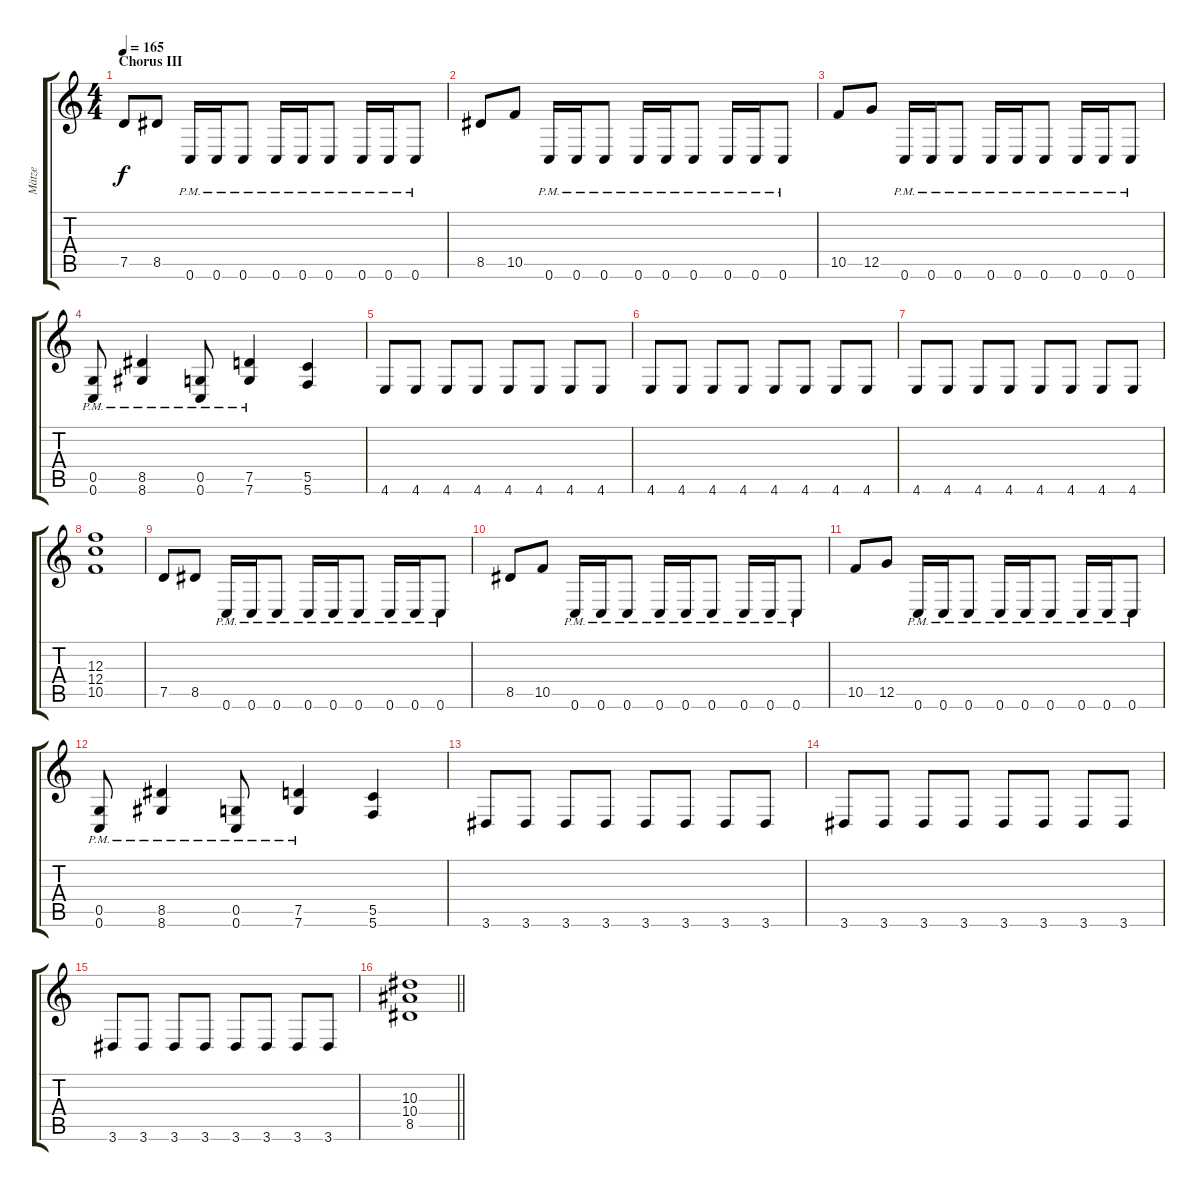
\track ("Mätze" "Mätze") {instrument distortionguitar}
\staff {score tabs}
\tuning (D4 A3 F3 C3 G2 C2) {hide}
\ts (4 4)
\section ("" "Chorus III")
\tempo 165
\clef g2
\ks c
7.5.8{dy f} 8.5.8 0.6{pm}.16 0.6{pm}.16 0.6{pm}.8 0.6{pm}.16 0.6{pm}.16 0.6{pm}.8 0.6{pm}.16 0.6{pm}.16 0.6{pm}.8 |
8.5.8 10.5.8 0.6{pm}.16 0.6{pm}.16 0.6{pm}.8 0.6{pm}.16 0.6{pm}.16 0.6{pm}.8 0.6{pm}.16 0.6{pm}.16 0.6{pm}.8 |
10.5.8 12.5.8 0.6{pm}.16 0.6{pm}.16 0.6{pm}.8 0.6{pm}.16 0.6{pm}.16 0.6{pm}.8 0.6{pm}.16 0.6{pm}.16 0.6{pm}.8 |
(0.5{pm} 0.6{pm}).8 (8.5{pm} 8.6{pm}).4 (0.5{pm} 0.6{pm}).8 (7.5{pm} 7.6{pm}).4 (5.5 5.6).4 |
4.6.8 4.6.8 4.6.8 4.6.8 4.6.8 4.6.8 4.6.8 4.6.8 |
4.6.8 4.6.8 4.6.8 4.6.8 4.6.8 4.6.8 4.6.8 4.6.8 |
4.6.8 4.6.8 4.6.8 4.6.8 4.6.8 4.6.8 4.6.8 4.6.8 |
(12.3 12.4 10.5).1 |
7.5.8{volume 15} 8.5.8 0.6{pm}.16 0.6{pm}.16 0.6{pm}.8 0.6{pm}.16 0.6{pm}.16 0.6{pm}.8 0.6{pm}.16 0.6{pm}.16 0.6{pm}.8 |
8.5.8 10.5.8 0.6{pm}.16 0.6{pm}.16 0.6{pm}.8 0.6{pm}.16 0.6{pm}.16 0.6{pm}.8 0.6{pm}.16 0.6{pm}.16 0.6{pm}.8 |
10.5.8 12.5.8 0.6{pm}.16 0.6{pm}.16 0.6{pm}.8 0.6{pm}.16 0.6{pm}.16 0.6{pm}.8 0.6{pm}.16 0.6{pm}.16 0.6{pm}.8 |
(0.5{pm} 0.6{pm}).8 (8.5{pm} 8.6{pm}).4 (0.5{pm} 0.6{pm}).8 (7.5{pm} 7.6{pm}).4 (5.5 5.6).4 |
3.6.8 3.6.8 3.6.8 3.6.8 3.6.8 3.6.8 3.6.8 3.6.8 |
3.6.8 3.6.8 3.6.8 3.6.8 3.6.8 3.6.8 3.6.8 3.6.8 |
3.6.8 3.6.8 3.6.8 3.6.8 3.6.8 3.6.8 3.6.8 3.6.8 |
\barLineRight lightlight
(10.3 10.4 8.5).1
